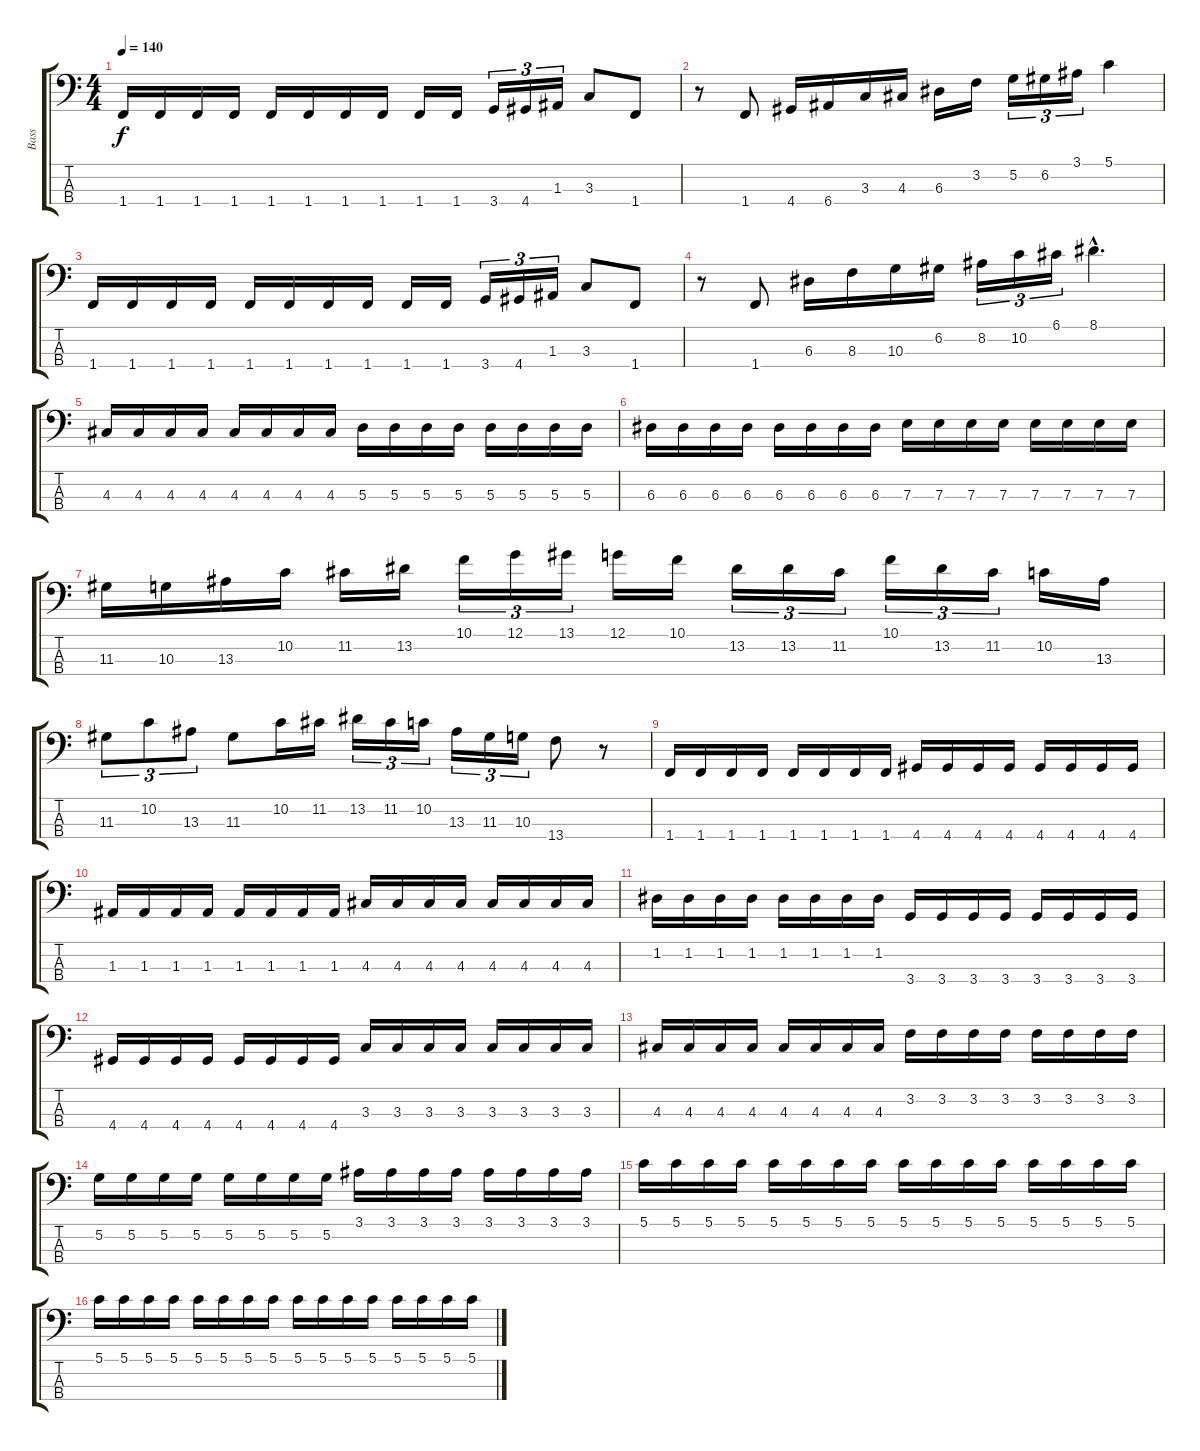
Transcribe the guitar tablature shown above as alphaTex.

\track ("Bass" "Bass") {instrument electricbassfinger}
\staff {score tabs}
\tuning (G2 D2 A1 E1) {hide}
\ts (4 4)
\tempo 140
\clef f4
\ks c
1.4.16{dy f} 1.4.16 1.4.16 1.4.16 1.4.16 1.4.16 1.4.16 1.4.16 1.4.16 1.4.16 3.4.16{tu (3 2)} 4.4.16{tu (3 2)} 1.3.16{tu (3 2)} 3.3.8 1.4.8 |
r.8 1.4.8 4.4.16 6.4.16 3.3.16 4.3.16 6.3.16 3.2.16 5.2.16{tu (3 2)} 6.2.16{tu (3 2)} 3.1.16{tu (3 2)} 5.1.4 |
1.4.16 1.4.16 1.4.16 1.4.16 1.4.16 1.4.16 1.4.16 1.4.16 1.4.16 1.4.16 3.4.16{tu (3 2)} 4.4.16{tu (3 2)} 1.3.16{tu (3 2)} 3.3.8 1.4.8 |
r.8 1.4.8 6.3.16 8.3.16 10.3.16 6.2.16 8.2.16{tu (3 2)} 10.2.16{tu (3 2)} 6.1.16{tu (3 2)} 8.1{hac}.4{d} |
4.3.16 4.3.16 4.3.16 4.3.16 4.3.16 4.3.16 4.3.16 4.3.16 5.3.16 5.3.16 5.3.16 5.3.16 5.3.16 5.3.16 5.3.16 5.3.16 |
6.3.16 6.3.16 6.3.16 6.3.16 6.3.16 6.3.16 6.3.16 6.3.16 7.3.16 7.3.16 7.3.16 7.3.16 7.3.16 7.3.16 7.3.16 7.3.16 |
11.3.16 10.3.16 13.3.16 10.2.16 11.2.16 13.2.16 10.1.16{tu (3 2)} 12.1.16{tu (3 2)} 13.1.16{tu (3 2)} 12.1.16 10.1.16 13.2.16{tu (3 2)} 13.2.16{tu (3 2)} 11.2.16{tu (3 2)} 10.1.16{tu (3 2)} 13.2.16{tu (3 2)} 11.2.16{tu (3 2)} 10.2.16 13.3.16 |
11.3.8{tu (3 2)} 10.2.8{tu (3 2)} 13.3.8{tu (3 2)} 11.3.8 10.2.16 11.2.16 13.2.16{tu (3 2)} 11.2.16{tu (3 2)} 10.2.16{tu (3 2)} 13.3.16{tu (3 2)} 11.3.16{tu (3 2)} 10.3.16{tu (3 2)} 13.4.8 r.8 |
1.4.16 1.4.16 1.4.16 1.4.16 1.4.16 1.4.16 1.4.16 1.4.16 4.4.16 4.4.16 4.4.16 4.4.16 4.4.16 4.4.16 4.4.16 4.4.16 |
1.3.16 1.3.16 1.3.16 1.3.16 1.3.16 1.3.16 1.3.16 1.3.16 4.3.16 4.3.16 4.3.16 4.3.16 4.3.16 4.3.16 4.3.16 4.3.16 |
1.2.16 1.2.16 1.2.16 1.2.16 1.2.16 1.2.16 1.2.16 1.2.16 3.4.16 3.4.16 3.4.16 3.4.16 3.4.16 3.4.16 3.4.16 3.4.16 |
4.4.16 4.4.16 4.4.16 4.4.16 4.4.16 4.4.16 4.4.16 4.4.16 3.3.16 3.3.16 3.3.16 3.3.16 3.3.16 3.3.16 3.3.16 3.3.16 |
4.3.16 4.3.16 4.3.16 4.3.16 4.3.16 4.3.16 4.3.16 4.3.16 3.2.16 3.2.16 3.2.16 3.2.16 3.2.16 3.2.16 3.2.16 3.2.16 |
5.2.16 5.2.16 5.2.16 5.2.16 5.2.16 5.2.16 5.2.16 5.2.16 3.1.16 3.1.16 3.1.16 3.1.16 3.1.16 3.1.16 3.1.16 3.1.16 |
5.1.16 5.1.16 5.1.16 5.1.16 5.1.16 5.1.16 5.1.16 5.1.16 5.1.16 5.1.16 5.1.16 5.1.16 5.1.16 5.1.16 5.1.16 5.1.16 |
5.1.16 5.1.16 5.1.16 5.1.16 5.1.16 5.1.16 5.1.16 5.1.16 5.1.16 5.1.16 5.1.16 5.1.16 5.1.16 5.1.16 5.1.16 5.1.16
